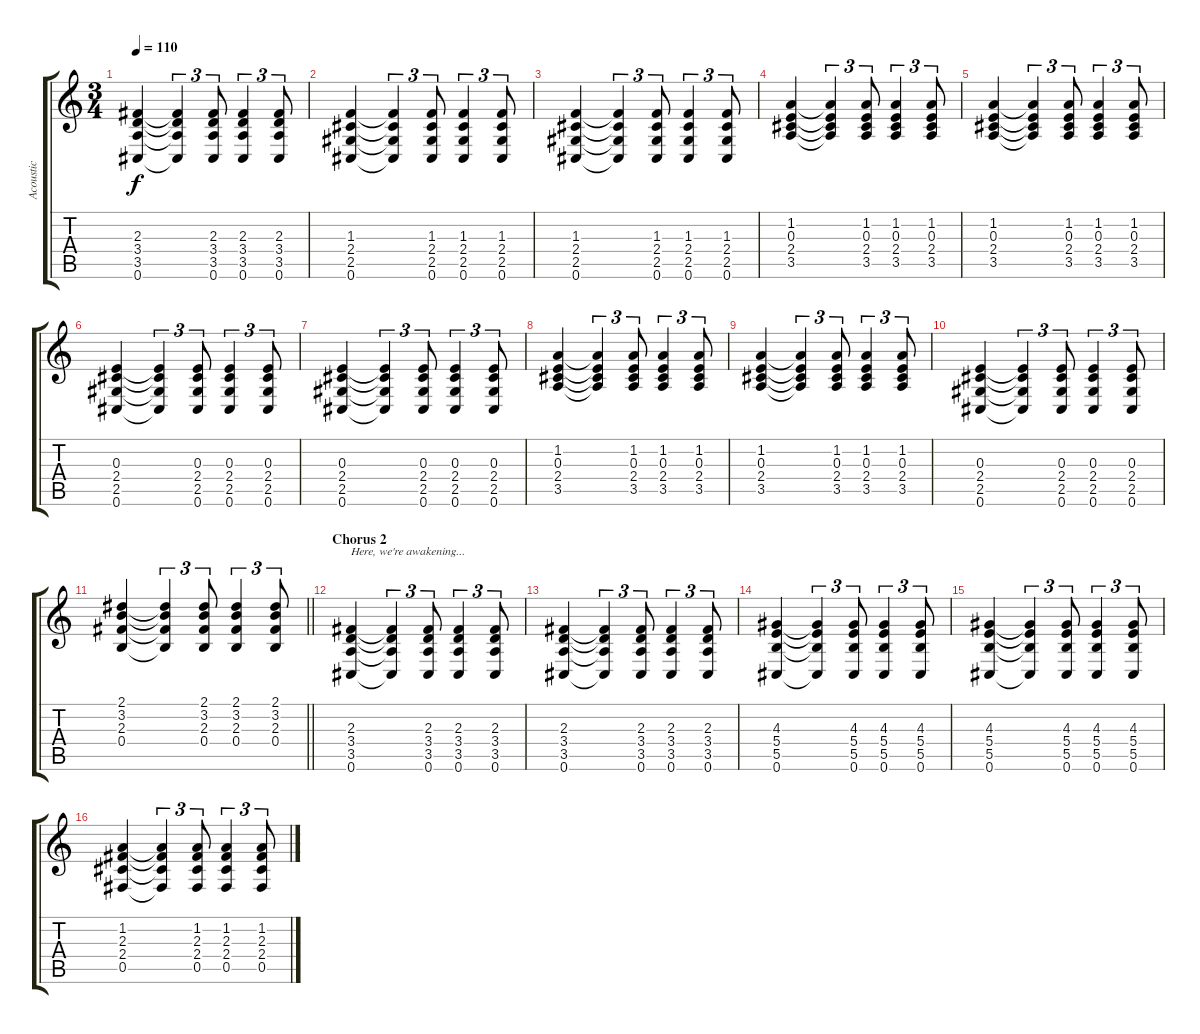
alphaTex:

\track ("Acoustic" "Acoustic") {instrument acousticguitarsteel}
\staff {score tabs}
\tuning (Db4 Ab3 E3 B2 Gb2 Db2) {hide}
\ts (3 4)
\tempo 110
\clef g2
\ks c
(2.3 3.4 3.5 0.6).4{dy f} (2.3{t} 3.4{t} 3.5{t} 0.6{t}).4{tu (3 2)} (2.3 3.4 3.5 0.6).8{tu (3 2)} (2.3 3.4 3.5 0.6).4{tu (3 2)} (2.3 3.4 3.5 0.6).8{tu (3 2)} |
(1.3 2.4 2.5 0.6).4 (1.3{t} 2.4{t} 2.5{t} 0.6{t}).4{tu (3 2)} (1.3 2.4 2.5 0.6).8{tu (3 2)} (1.3 2.4 2.5 0.6).4{tu (3 2)} (1.3 2.4 2.5 0.6).8{tu (3 2)} |
(1.3 2.4 2.5 0.6).4 (1.3{t} 2.4{t} 2.5{t} 0.6{t}).4{tu (3 2)} (1.3 2.4 2.5 0.6).8{tu (3 2)} (1.3 2.4 2.5 0.6).4{tu (3 2)} (1.3 2.4 2.5 0.6).8{tu (3 2)} |
(1.2 0.3 2.4 3.5).4 (1.2{t} 0.3{t} 2.4{t} 3.5{t}).4{tu (3 2)} (1.2 0.3 2.4 3.5).8{tu (3 2)} (1.2 0.3 2.4 3.5).4{tu (3 2)} (1.2 0.3 2.4 3.5).8{tu (3 2)} |
(1.2 0.3 2.4 3.5).4 (1.2{t} 0.3{t} 2.4{t} 3.5{t}).4{tu (3 2)} (1.2 0.3 2.4 3.5).8{tu (3 2)} (1.2 0.3 2.4 3.5).4{tu (3 2)} (1.2 0.3 2.4 3.5).8{tu (3 2)} |
(0.3 2.4 2.5 0.6).4 (0.3{t} 2.4{t} 2.5{t} 0.6{t}).4{tu (3 2)} (0.3 2.4 2.5 0.6).8{tu (3 2)} (0.3 2.4 2.5 0.6).4{tu (3 2)} (0.3 2.4 2.5 0.6).8{tu (3 2)} |
(0.3 2.4 2.5 0.6).4 (0.3{t} 2.4{t} 2.5{t} 0.6{t}).4{tu (3 2)} (0.3 2.4 2.5 0.6).8{tu (3 2)} (0.3 2.4 2.5 0.6).4{tu (3 2)} (0.3 2.4 2.5 0.6).8{tu (3 2)} |
(1.2 0.3 2.4 3.5).4 (1.2{t} 0.3{t} 2.4{t} 3.5{t}).4{tu (3 2)} (1.2 0.3 2.4 3.5).8{tu (3 2)} (1.2 0.3 2.4 3.5).4{tu (3 2)} (1.2 0.3 2.4 3.5).8{tu (3 2)} |
(1.2 0.3 2.4 3.5).4 (1.2{t} 0.3{t} 2.4{t} 3.5{t}).4{tu (3 2)} (1.2 0.3 2.4 3.5).8{tu (3 2)} (1.2 0.3 2.4 3.5).4{tu (3 2)} (1.2 0.3 2.4 3.5).8{tu (3 2)} |
(0.3 2.4 2.5 0.6).4 (0.3{t} 2.4{t} 2.5{t} 0.6{t}).4{tu (3 2)} (0.3 2.4 2.5 0.6).8{tu (3 2)} (0.3 2.4 2.5 0.6).4{tu (3 2)} (0.3 2.4 2.5 0.6).8{tu (3 2)} |
\barLineRight lightlight
(2.1 3.2 2.3 0.4).4 (2.1{t} 3.2{t} 2.3{t} 0.4{t}).4{tu (3 2)} (2.1 3.2 2.3 0.4).8{tu (3 2)} (2.1 3.2 2.3 0.4).4{tu (3 2)} (2.1 3.2 2.3 0.4).8{tu (3 2)} |
\section ("" "Chorus 2")
(2.3 3.4 3.5 0.6).4{txt "Here, we're awakening..."} (2.3{t} 3.4{t} 3.5{t} 0.6{t}).4{tu (3 2)} (2.3 3.4 3.5 0.6).8{tu (3 2)} (2.3 3.4 3.5 0.6).4{tu (3 2)} (2.3 3.4 3.5 0.6).8{tu (3 2)} |
(2.3 3.4 3.5 0.6).4 (2.3{t} 3.4{t} 3.5{t} 0.6{t}).4{tu (3 2)} (2.3 3.4 3.5 0.6).8{tu (3 2)} (2.3 3.4 3.5 0.6).4{tu (3 2)} (2.3 3.4 3.5 0.6).8{tu (3 2)} |
(4.3 5.4 5.5 0.6).4 (4.3{t} 5.4{t} 5.5{t} 0.6{t}).4{tu (3 2)} (4.3 5.4 5.5 0.6).8{tu (3 2)} (4.3 5.4 5.5 0.6).4{tu (3 2)} (4.3 5.4 5.5 0.6).8{tu (3 2)} |
(4.3 5.4 5.5 0.6).4 (4.3{t} 5.4{t} 5.5{t} 0.6{t}).4{tu (3 2)} (4.3 5.4 5.5 0.6).8{tu (3 2)} (4.3 5.4 5.5 0.6).4{tu (3 2)} (4.3 5.4 5.5 0.6).8{tu (3 2)} |
(1.2 2.3 2.4 0.5).4 (1.2{t} 2.3{t} 2.4{t} 0.5{t}).4{tu (3 2)} (1.2 2.3 2.4 0.5).8{tu (3 2)} (1.2 2.3 2.4 0.5).4{tu (3 2)} (1.2 2.3 2.4 0.5).8{tu (3 2)}
